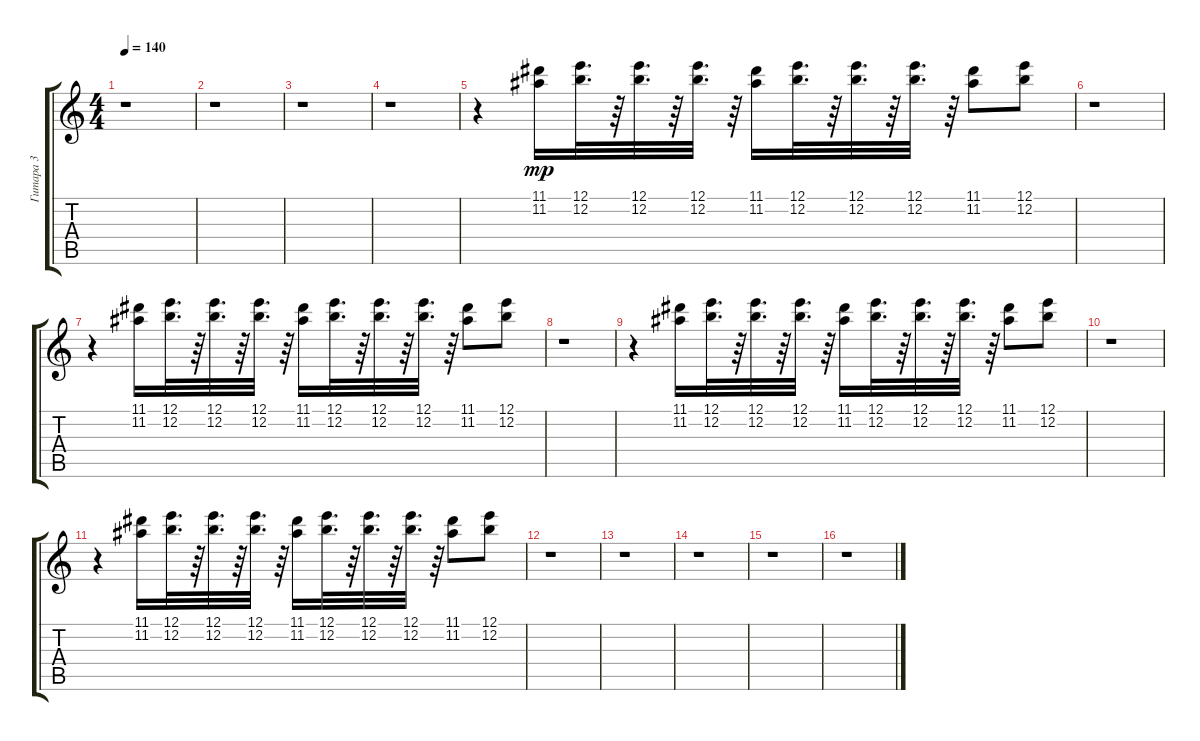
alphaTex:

\track ("Гитара 3" "Гитара 3") {instrument distortionguitar}
\staff {score tabs}
\tuning (E4 B3 G3 D3 A2 E2) {hide}
\ts (4 4)
\tempo 140
\clef g2
\ks c
r.1{dy mp} |
r.1 |
r.1 |
r.1 |
r.4 (11.1 11.2).16 (12.1 12.2).32{d} r.64 (12.1 12.2).32{d} r.64 (12.1 12.2).32{d} r.64 (11.1 11.2).16 (12.1 12.2).32{d} r.64 (12.1 12.2).32{d} r.64 (12.1 12.2).32{d} r.64 (11.1 11.2).8 (12.1 12.2).8 |
r.1 |
r.4 (11.1 11.2).16 (12.1 12.2).32{d} r.64 (12.1 12.2).32{d} r.64 (12.1 12.2).32{d} r.64 (11.1 11.2).16 (12.1 12.2).32{d} r.64 (12.1 12.2).32{d} r.64 (12.1 12.2).32{d} r.64 (11.1 11.2).8 (12.1 12.2).8 |
r.1 |
r.4 (11.1 11.2).16 (12.1 12.2).32{d} r.64 (12.1 12.2).32{d} r.64 (12.1 12.2).32{d} r.64 (11.1 11.2).16 (12.1 12.2).32{d} r.64 (12.1 12.2).32{d} r.64 (12.1 12.2).32{d} r.64 (11.1 11.2).8 (12.1 12.2).8 |
r.1 |
r.4 (11.1 11.2).16 (12.1 12.2).32{d} r.64 (12.1 12.2).32{d} r.64 (12.1 12.2).32{d} r.64 (11.1 11.2).16 (12.1 12.2).32{d} r.64 (12.1 12.2).32{d} r.64 (12.1 12.2).32{d} r.64 (11.1 11.2).8 (12.1 12.2).8 |
r.1 |
r.1 |
r.1 |
r.1 |
r.1
